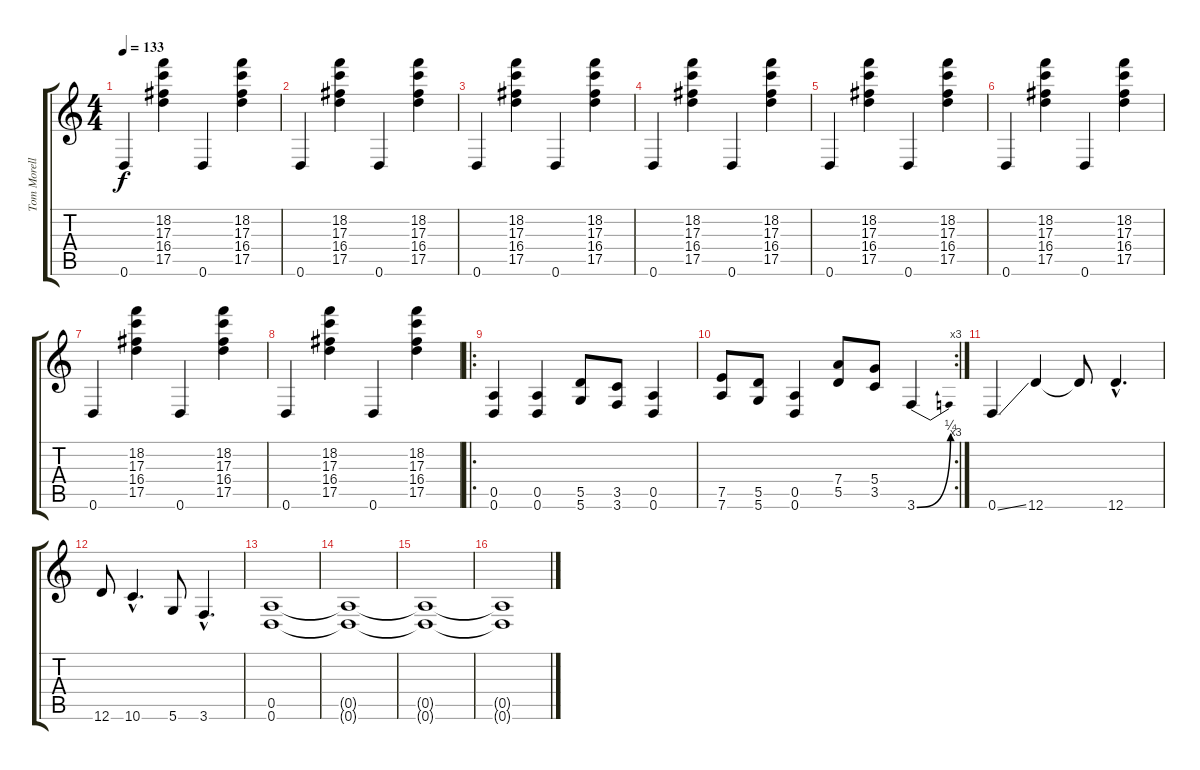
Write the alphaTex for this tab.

\track ("Tom Morello" "Tom Morell") {instrument distortionguitar}
\staff {score tabs}
\tuning (E4 B3 G3 D3 A2 D2) {hide}
\ts (4 4)
\tempo 133
\clef g2
\ks c
0.6.4{dy f} (18.2 17.3 16.4 17.5).4 0.6.4 (18.2 17.3 16.4 17.5).4 |
0.6.4 (18.2 17.3 16.4 17.5).4 0.6.4 (18.2 17.3 16.4 17.5).4 |
0.6.4 (18.2 17.3 16.4 17.5).4 0.6.4 (18.2 17.3 16.4 17.5).4 |
0.6.4 (18.2 17.3 16.4 17.5).4 0.6.4 (18.2 17.3 16.4 17.5).4 |
0.6.4 (18.2 17.3 16.4 17.5).4 0.6.4 (18.2 17.3 16.4 17.5).4 |
0.6.4 (18.2 17.3 16.4 17.5).4 0.6.4 (18.2 17.3 16.4 17.5).4 |
0.6.4 (18.2 17.3 16.4 17.5).4 0.6.4 (18.2 17.3 16.4 17.5).4 |
0.6.4 (18.2 17.3 16.4 17.5).4 0.6.4 (18.2 17.3 16.4 17.5).4 |
\ro
(0.5 0.6).4 (0.5 0.6).4 (5.5 5.6).8 (3.5 3.6).8 (0.5 0.6).4 |
\rc 3
(7.5 7.6).8 (5.5 5.6).8 (0.5 0.6).4 (7.4 5.5).8 (5.4 3.5).8 3.6{be (bend 0 0 60 1)}.4 |
0.6{ss}.4 12.6.4 12.6{t}.8 12.6{hac}.4{d} |
12.6.8 10.6{hac}.4{d} 5.6.8 3.6{hac}.4{d} |
(0.5 0.6).1 |
(0.5{t} 0.6{t}).1 |
(0.5{t} 0.6{t}).1 |
(0.5{t} 0.6{t}).1
